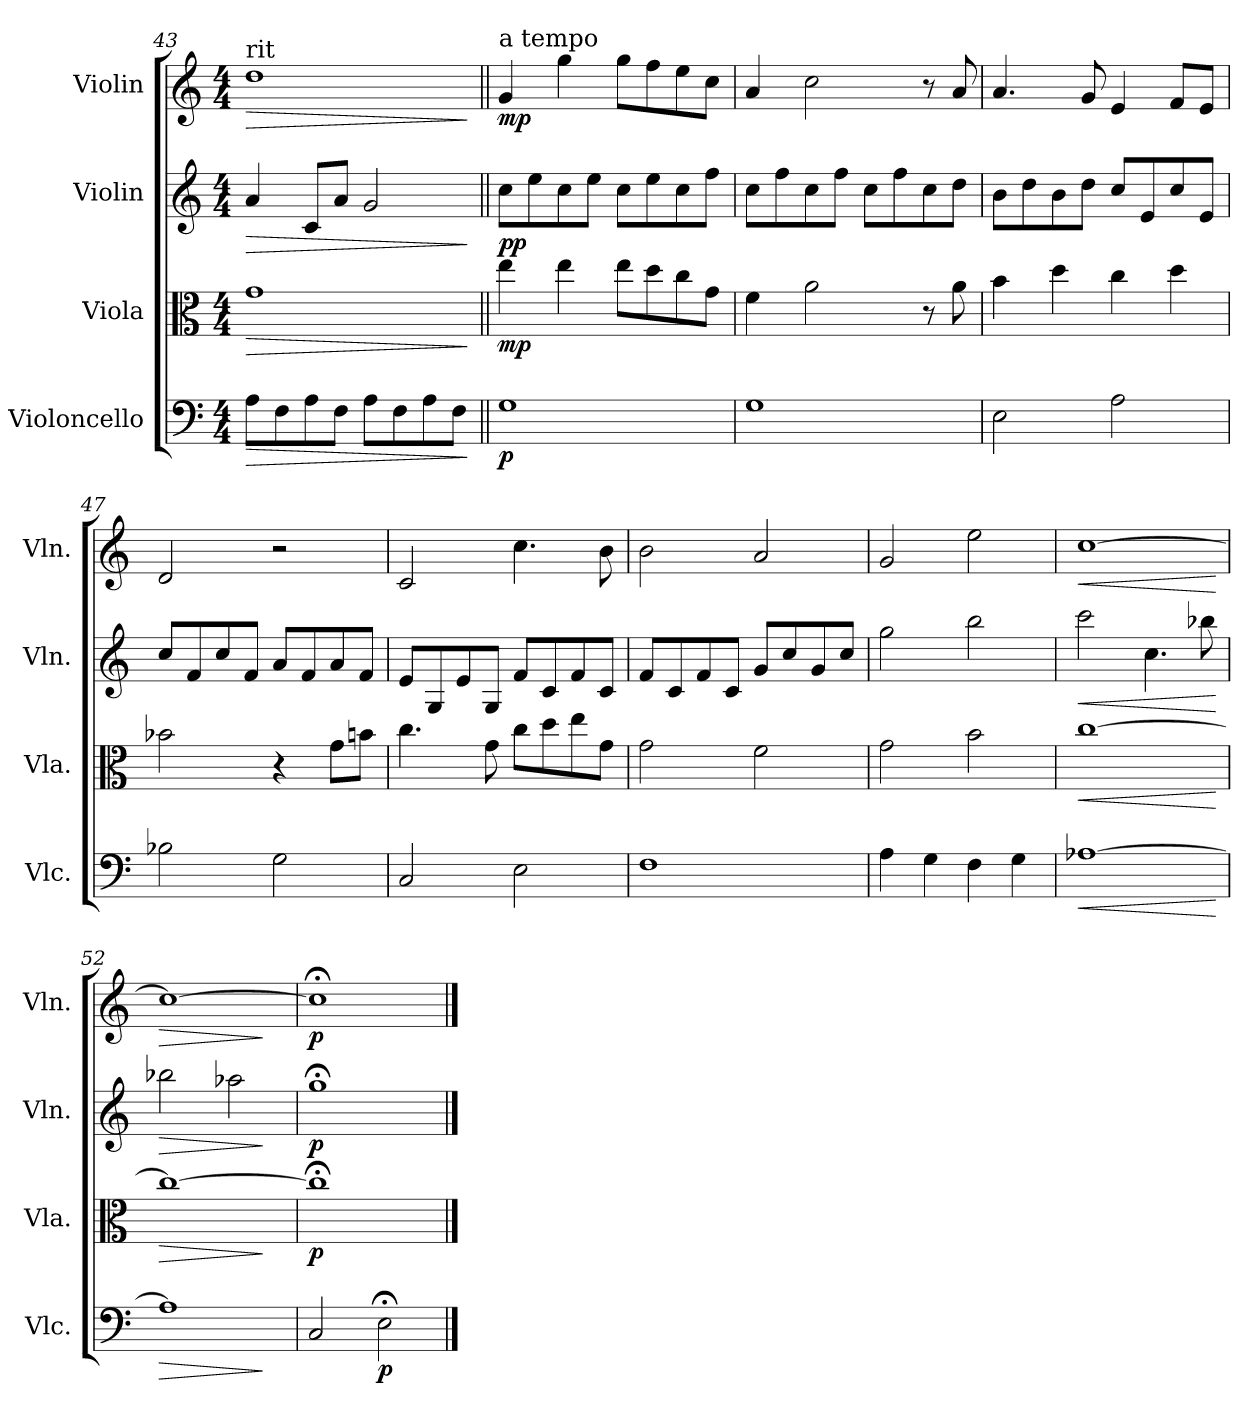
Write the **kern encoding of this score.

**kern	**dynam	**kern	**dynam	**kern	**dynam	**kern	**dynam
*part4	*part4	*part3	*part3	*part2	*part2	*part1	*part1
*staff4	*staff4	*staff3	*staff3	*staff2	*staff2	*staff1	*staff1
*I"Violoncello	*	*I"Viola	*	*I"Violin	*	*I"Violin	*
*I'Vlc.	*	*I'Vla.	*	*I'Vln.	*	*I'Vln.	*
*clefF4	*	*clefC3	*	*clefG2	*	*clefG2	*
*k[]	*	*k[]	*	*k[]	*	*k[]	*
*M4/4	*	*M4/4	*	*M4/4	*	*M4/4	*
*MM95	*	*MM95	*	*MM95	*	*MM95	*
=43	=43	=43	=43	=43	=43	=43	=43
!	!	!	!	!	!	!LO:TX:a:t=rit	!
!	!LO:HP:b	!	!LO:HP:b	!	!LO:HP:b	!	!LO:HP:b
8A\L	>	1g	>	4a/	>	1dd	>
8F\	.	.	.	.	.	.	.
8A\	.	.	.	8c/L	.	.	.
8F\J	.	.	.	8a/J	.	.	.
8A\L	.	.	.	2g/	.	.	.
8F\	.	.	.	.	.	.	.
8A\	.	.	.	.	.	.	.
8F\J	.	.	.	.	.	.	.
.	]	.	]	.	]	.	]
=44||	=44||	=44||	=44||	=44||	=44||	=44||	=44||
*	*	*	*	*	*	*MM100	*
!	!	!	!	!	!	!LO:TX:a:t=a tempo	!
!	!LO:DY:b	!	!LO:DY:b	!	!LO:DY:b	!	!
!	!	!	!	!	!LO:DY:n=1:b	!	!LO:DY:b
1G	p	4ee\	mp	8cc\L	p p	4g/	mp
.	.	.	.	8ee\	.	.	.
.	.	4ee\	.	8cc\	.	4gg\	.
.	.	.	.	8ee\J	.	.	.
.	.	8ee\L	.	8cc\L	.	8gg\L	.
.	.	8dd\	.	8ee\	.	8ff\	.
.	.	8cc\	.	8cc\	.	8ee\	.
.	.	8g\J	.	8ff\J	.	8cc\J	.
=45	=45	=45	=45	=45	=45	=45	=45
1G	.	4f\	.	8cc\L	.	4a/	.
.	.	.	.	8ff\	.	.	.
.	.	2a\	.	8cc\	.	2cc\	.
.	.	.	.	8ff\J	.	.	.
.	.	.	.	8cc\L	.	.	.
.	.	.	.	8ff\	.	.	.
.	.	8r	.	8cc\	.	8r	.
.	.	8a\	.	8dd\J	.	8a/	.
!!LO:LB:g=z
=46	=46	=46	=46	=46	=46	=46	=46
2E\	.	4b\	.	8b\L	.	4.a/	.
.	.	.	.	8dd\	.	.	.
.	.	4dd\	.	8b\	.	.	.
.	.	.	.	8dd\J	.	8g/	.
2A\	.	4cc\	.	8cc/L	.	4e/	.
.	.	.	.	8e/	.	.	.
.	.	4dd\	.	8cc/	.	8f/L	.
.	.	.	.	8e/J	.	8e/J	.
=47	=47	=47	=47	=47	=47	=47	=47
2B-X\	.	2b-X\	.	8cc/L	.	2d/	.
.	.	.	.	8f/	.	.	.
.	.	.	.	8cc/	.	.	.
.	.	.	.	8f/J	.	.	.
2G\	.	4r	.	8a/L	.	2r	.
.	.	.	.	8f/	.	.	.
.	.	8g\L	.	8a/	.	.	.
.	.	8bn\J	.	8f/J	.	.	.
=48	=48	=48	=48	=48	=48	=48	=48
2C/	.	4.cc\	.	8e/L	.	2c/	.
.	.	.	.	8G/	.	.	.
.	.	.	.	8e/	.	.	.
.	.	8g\	.	8G/J	.	.	.
2E\	.	8cc\L	.	8f/L	.	4.cc\	.
.	.	8dd\	.	8c/	.	.	.
.	.	8ee\	.	8f/	.	.	.
.	.	8g\J	.	8c/J	.	8b\	.
=49	=49	=49	=49	=49	=49	=49	=49
1F	.	2g\	.	8f/L	.	2b\	.
.	.	.	.	8c/	.	.	.
.	.	.	.	8f/	.	.	.
.	.	.	.	8c/J	.	.	.
.	.	2f\	.	8g/L	.	2a/	.
.	.	.	.	8cc/	.	.	.
.	.	.	.	8g/	.	.	.
.	.	.	.	8cc/J	.	.	.
=50	=50	=50	=50	=50	=50	=50	=50
4A\	.	2g\	.	2gg\	.	2g/	.
4G\	.	.	.	.	.	.	.
4F\	.	2b\	.	2bb\	.	2ee\	.
4G\	.	.	.	.	.	.	.
!!LO:PB:g=z
=51	=51	=51	=51	=51	=51	=51	=51
!	!LO:HP:b	!	!LO:HP:b	!	!LO:HP:b	!	!LO:HP:b
[1A-X	<	[1cc	<	2ccc\	<	[1cc	<
.	.	.	.	4.cc\	.	.	.
.	.	.	.	8bb-X\	.	.	.
.	[	.	[	.	[	.	[
=52	=52	=52	=52	=52	=52	=52	=52
!	!LO:HP:b	!	!LO:HP:b	!	!LO:HP:b	!	!LO:HP:b
1A-]	>	1cc_	>	2bb-X\	>	1cc_	>
.	.	.	.	2aa-X\	.	.	.
.	]	.	]	.	]	.	]
=53	=53	=53	=53	=53	=53	=53	=53
!	!	!	!LO:DY:b	!	!LO:DY:b	!	!LO:DY:b
2C/	.	1cc;<]	p	1gg;<	p	1cc;<]	p
!	!LO:DY:b	!	!	!	!	!	!
2E;<\	p	.	.	.	.	.	.
==	==	==	==	==	==	==	==
*-	*-	*-	*-	*-	*-	*-	*-
